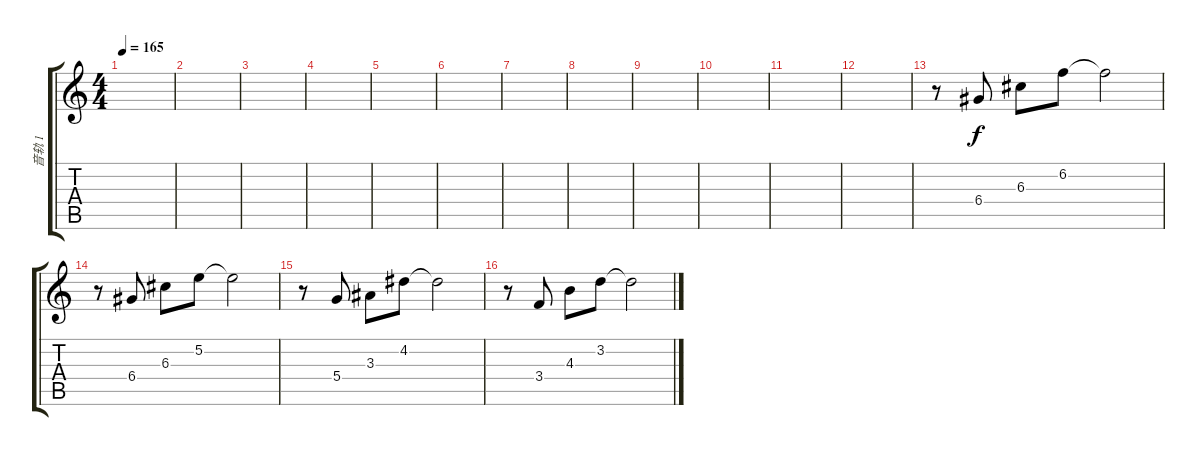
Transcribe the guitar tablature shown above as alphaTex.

\track ("音轨 1" "音轨 1") {instrument electricbasspick}
\staff {score tabs}
\tuning (E4 B3 G3 D3 A2 E2) {hide}
\ts (4 4)
\tempo 165
\clef g2
\ks c
|
|
|
|
|
|
|
|
|
|
|
|
r.8 6.4.8{volume 12 balance 10 instrument electricguitarjazz} 6.3.8 6.2.8 6.2{t}.2 |
r.8 6.4.8 6.3.8 5.2.8 5.2{t}.2 |
r.8 5.4.8 3.3.8 4.2.8 4.2{t}.2 |
r.8 3.4.8 4.3.8 3.2.8 3.2{t}.2
